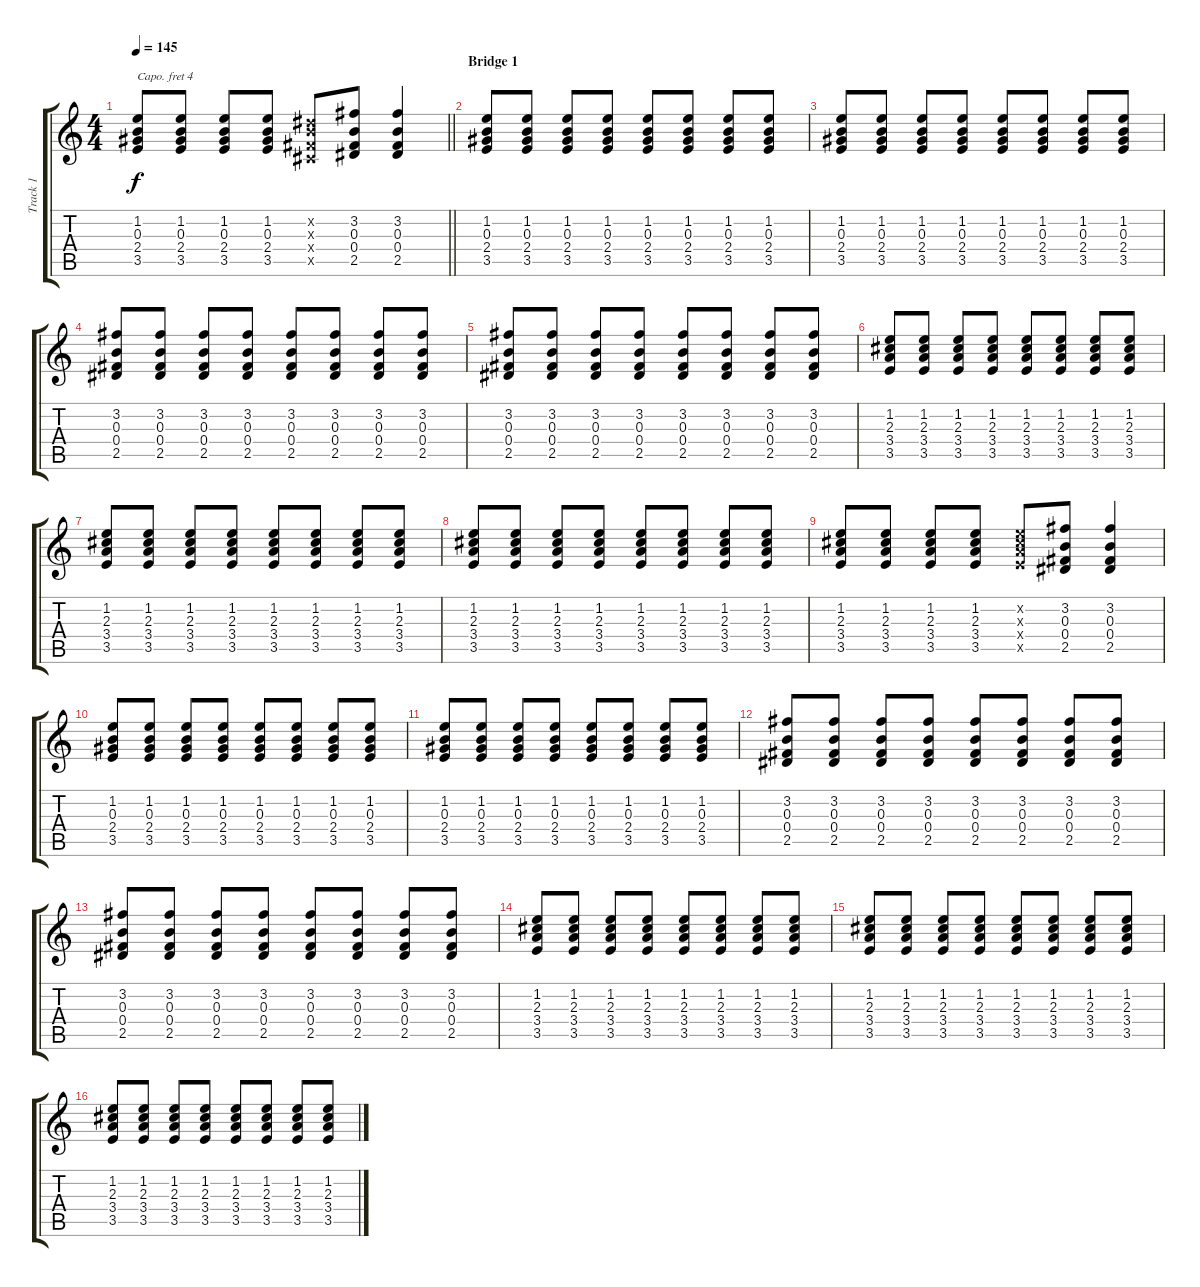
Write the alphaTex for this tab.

\track ("Track 1" "Track 1") {instrument overdrivenguitar}
\staff {score tabs}
\capo 4
\tuning (E4 B3 G3 D3 A2 E2) {hide}
\ts (4 4)
\tempo 145
\clef g2
\barLineRight lightlight
\ks c
(1.2 0.3 2.4 3.5).8{dy f} (1.2 0.3 2.4 3.5).8 (1.2 0.3 2.4 3.5).8 (1.2 0.3 2.4 3.5).8 (0.2{x} 0.3{x} 0.4{x} 0.5{x}).8 (3.2 0.3 0.4 2.5).8 (3.2 0.3 0.4 2.5).4 |
\section ("" "Bridge 1")
(1.2 0.3 2.4 3.5).8 (1.2 0.3 2.4 3.5).8 (1.2 0.3 2.4 3.5).8 (1.2 0.3 2.4 3.5).8 (1.2 0.3 2.4 3.5).8 (1.2 0.3 2.4 3.5).8 (1.2 0.3 2.4 3.5).8 (1.2 0.3 2.4 3.5).8 |
(1.2 0.3 2.4 3.5).8 (1.2 0.3 2.4 3.5).8 (1.2 0.3 2.4 3.5).8 (1.2 0.3 2.4 3.5).8 (1.2 0.3 2.4 3.5).8 (1.2 0.3 2.4 3.5).8 (1.2 0.3 2.4 3.5).8 (1.2 0.3 2.4 3.5).8 |
(3.2 0.3 0.4 2.5).8 (3.2 0.3 0.4 2.5).8 (3.2 0.3 0.4 2.5).8 (3.2 0.3 0.4 2.5).8 (3.2 0.3 0.4 2.5).8 (3.2 0.3 0.4 2.5).8 (3.2 0.3 0.4 2.5).8 (3.2 0.3 0.4 2.5).8 |
(3.2 0.3 0.4 2.5).8 (3.2 0.3 0.4 2.5).8 (3.2 0.3 0.4 2.5).8 (3.2 0.3 0.4 2.5).8 (3.2 0.3 0.4 2.5).8 (3.2 0.3 0.4 2.5).8 (3.2 0.3 0.4 2.5).8 (3.2 0.3 0.4 2.5).8 |
(1.2 2.3 3.4 3.5).8 (1.2 2.3 3.4 3.5).8 (1.2 2.3 3.4 3.5).8 (1.2 2.3 3.4 3.5).8 (1.2 2.3 3.4 3.5).8 (1.2 2.3 3.4 3.5).8 (1.2 2.3 3.4 3.5).8 (1.2 2.3 3.4 3.5).8 |
(1.2 2.3 3.4 3.5).8 (1.2 2.3 3.4 3.5).8 (1.2 2.3 3.4 3.5).8 (1.2 2.3 3.4 3.5).8 (1.2 2.3 3.4 3.5).8 (1.2 2.3 3.4 3.5).8 (1.2 2.3 3.4 3.5).8 (1.2 2.3 3.4 3.5).8 |
(1.2 2.3 3.4 3.5).8 (1.2 2.3 3.4 3.5).8 (1.2 2.3 3.4 3.5).8 (1.2 2.3 3.4 3.5).8 (1.2 2.3 3.4 3.5).8 (1.2 2.3 3.4 3.5).8 (1.2 2.3 3.4 3.5).8 (1.2 2.3 3.4 3.5).8 |
(1.2 2.3 3.4 3.5).8 (1.2 2.3 3.4 3.5).8 (1.2 2.3 3.4 3.5).8 (1.2 2.3 3.4 3.5).8 (1.2{x} 2.3{x} 3.4{x} 3.5{x}).8 (3.2 0.3 0.4 2.5).8 (3.2 0.3 0.4 2.5).4 |
(1.2 0.3 2.4 3.5).8 (1.2 0.3 2.4 3.5).8 (1.2 0.3 2.4 3.5).8 (1.2 0.3 2.4 3.5).8 (1.2 0.3 2.4 3.5).8 (1.2 0.3 2.4 3.5).8 (1.2 0.3 2.4 3.5).8 (1.2 0.3 2.4 3.5).8 |
(1.2 0.3 2.4 3.5).8 (1.2 0.3 2.4 3.5).8 (1.2 0.3 2.4 3.5).8 (1.2 0.3 2.4 3.5).8 (1.2 0.3 2.4 3.5).8 (1.2 0.3 2.4 3.5).8 (1.2 0.3 2.4 3.5).8 (1.2 0.3 2.4 3.5).8 |
(3.2 0.3 0.4 2.5).8 (3.2 0.3 0.4 2.5).8 (3.2 0.3 0.4 2.5).8 (3.2 0.3 0.4 2.5).8 (3.2 0.3 0.4 2.5).8 (3.2 0.3 0.4 2.5).8 (3.2 0.3 0.4 2.5).8 (3.2 0.3 0.4 2.5).8 |
(3.2 0.3 0.4 2.5).8 (3.2 0.3 0.4 2.5).8 (3.2 0.3 0.4 2.5).8 (3.2 0.3 0.4 2.5).8 (3.2 0.3 0.4 2.5).8 (3.2 0.3 0.4 2.5).8 (3.2 0.3 0.4 2.5).8 (3.2 0.3 0.4 2.5).8 |
(1.2 2.3 3.4 3.5).8 (1.2 2.3 3.4 3.5).8 (1.2 2.3 3.4 3.5).8 (1.2 2.3 3.4 3.5).8 (1.2 2.3 3.4 3.5).8 (1.2 2.3 3.4 3.5).8 (1.2 2.3 3.4 3.5).8 (1.2 2.3 3.4 3.5).8 |
(1.2 2.3 3.4 3.5).8 (1.2 2.3 3.4 3.5).8 (1.2 2.3 3.4 3.5).8 (1.2 2.3 3.4 3.5).8 (1.2 2.3 3.4 3.5).8 (1.2 2.3 3.4 3.5).8 (1.2 2.3 3.4 3.5).8 (1.2 2.3 3.4 3.5).8 |
(1.2 2.3 3.4 3.5).8 (1.2 2.3 3.4 3.5).8 (1.2 2.3 3.4 3.5).8 (1.2 2.3 3.4 3.5).8 (1.2 2.3 3.4 3.5).8 (1.2 2.3 3.4 3.5).8 (1.2 2.3 3.4 3.5).8 (1.2 2.3 3.4 3.5).8
